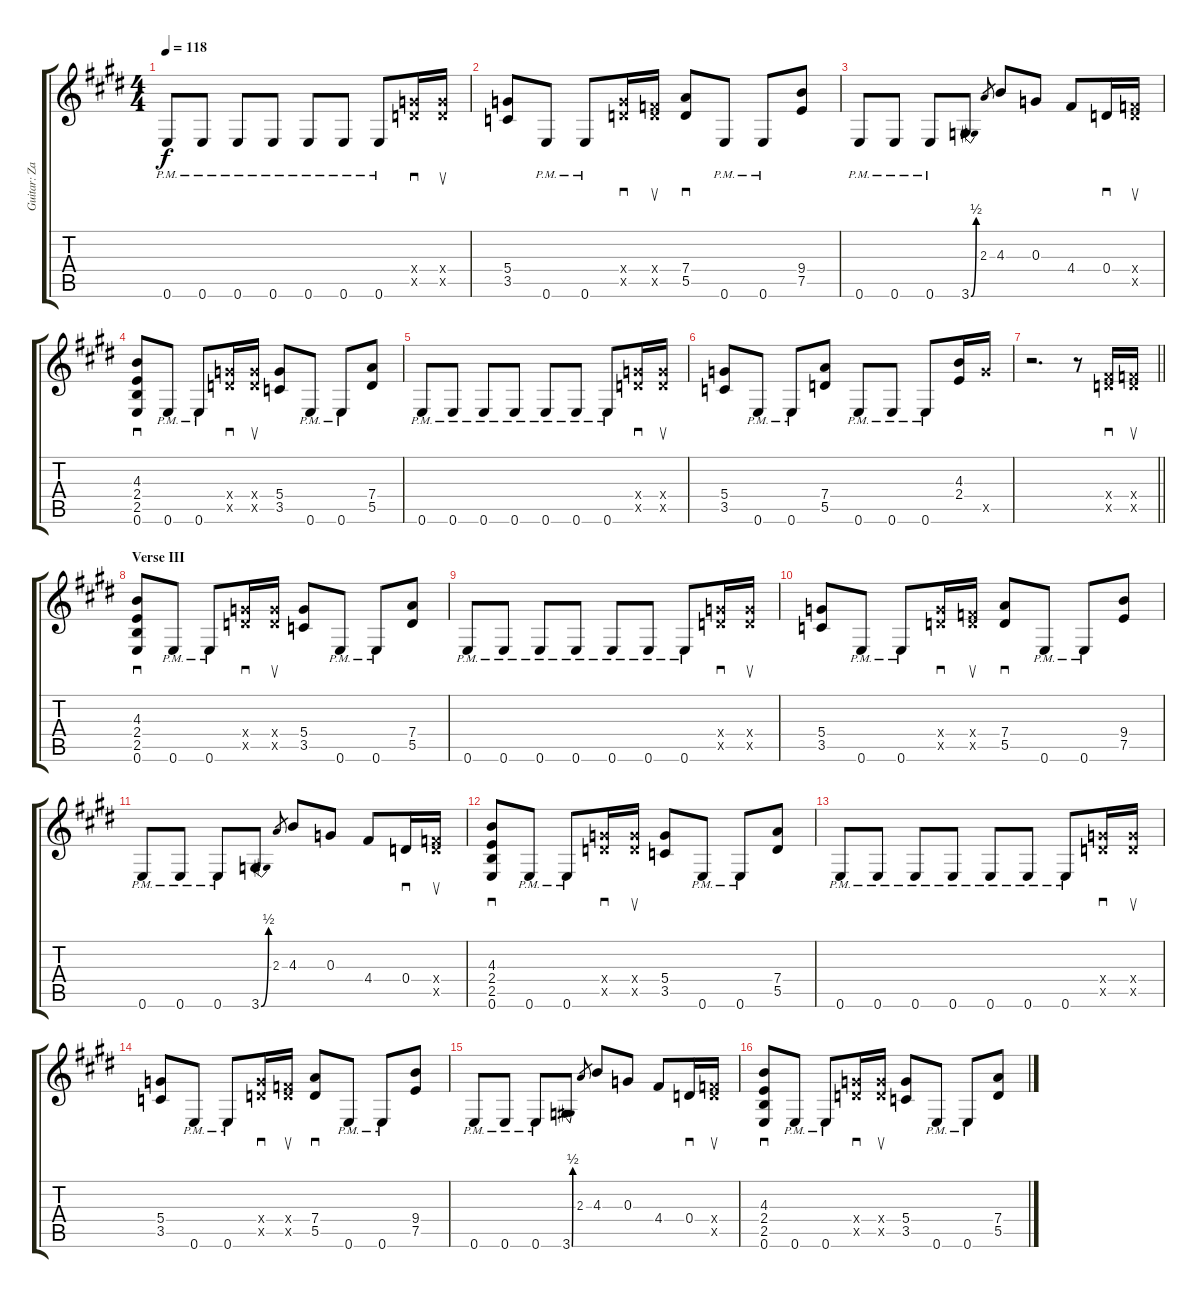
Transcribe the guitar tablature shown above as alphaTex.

\track ("Guitar: Zakk" "Guitar: Za") {instrument distortionguitar}
\staff {score tabs}
\tuning (E4 B3 G3 D3 A2 E2) {hide}
\ts (4 4)
\tempo 118
\clef g2
\ks e
0.6{pm}.8{dy f} 0.6{pm}.8 0.6{pm}.8 0.6{pm}.8 0.6{pm}.8 0.6{pm}.8 0.6{pm}.8 (5.4{x} 5.5{x}).16{sd} (5.4{x} 5.5{x}).16{su} |
(5.4 3.5).8 0.6{pm}.8 0.6{pm}.8 (5.4{x} 5.5{x}).16{sd} (3.4{x} 5.5{x}).16{su} (7.4 5.5).8{sd} 0.6{pm}.8 0.6{pm}.8 (9.4 7.5).8 |
0.6{pm}.8 0.6{pm}.8 0.6{pm}.8 3.6{be (bend 0 0 60 2)}.8 2.3.8{gr} 4.3.8 0.3.8 4.4.8 0.4.16{sd} (3.4{x} 5.5{x}).16{su} |
(4.3 2.4 2.5 0.6).8{sd} 0.6{pm}.8 0.6{pm}.8 (5.4{x} 5.5{x}).16{sd} (5.4{x} 5.5{x}).16{su} (5.4 3.5).8 0.6{pm}.8 0.6{pm}.8 (7.4 5.5).8 |
0.6{pm}.8 0.6{pm}.8 0.6{pm}.8 0.6{pm}.8 0.6{pm}.8 0.6{pm}.8 0.6{pm}.8 (5.4{x} 5.5{x}).16{sd} (5.4{x} 5.5{x}).16{su} |
(5.4 3.5).8 0.6{pm}.8 0.6{pm}.8 (7.4 5.5).8 0.6{pm}.8 0.6{pm}.8 0.6{pm}.8 (4.3 2.4).16 10.5{x}.16 |
\barLineRight lightlight
r.2{d} r.8 (4.4{x} 5.5{x}).16{sd} (3.4{x} 5.5{x}).16{su} |
\section ("" "Verse III")
(4.3 2.4 2.5 0.6).8{sd} 0.6{pm}.8 0.6{pm}.8 (5.4{x} 5.5{x}).16{sd} (5.4{x} 5.5{x}).16{su} (5.4 3.5).8 0.6{pm}.8 0.6{pm}.8 (7.4 5.5).8 |
0.6{pm}.8 0.6{pm}.8 0.6{pm}.8 0.6{pm}.8 0.6{pm}.8 0.6{pm}.8 0.6{pm}.8 (5.4{x} 5.5{x}).16{sd} (5.4{x} 5.5{x}).16{su} |
(5.4 3.5).8 0.6{pm}.8 0.6{pm}.8 (5.4{x} 5.5{x}).16{sd} (3.4{x} 5.5{x}).16{su} (7.4 5.5).8{sd} 0.6{pm}.8 0.6{pm}.8 (9.4 7.5).8 |
0.6{pm}.8 0.6{pm}.8 0.6{pm}.8 3.6{be (bend 0 0 60 2)}.8 2.3.8{gr} 4.3.8 0.3.8 4.4.8 0.4.16{sd} (3.4{x} 5.5{x}).16{su} |
(4.3 2.4 2.5 0.6).8{sd} 0.6{pm}.8 0.6{pm}.8 (5.4{x} 5.5{x}).16{sd} (5.4{x} 5.5{x}).16{su} (5.4 3.5).8 0.6{pm}.8 0.6{pm}.8 (7.4 5.5).8 |
0.6{pm}.8 0.6{pm}.8 0.6{pm}.8 0.6{pm}.8 0.6{pm}.8 0.6{pm}.8 0.6{pm}.8 (5.4{x} 5.5{x}).16{sd} (5.4{x} 5.5{x}).16{su} |
(5.4 3.5).8 0.6{pm}.8 0.6{pm}.8 (5.4{x} 5.5{x}).16{sd} (3.4{x} 5.5{x}).16{su} (7.4 5.5).8{sd} 0.6{pm}.8 0.6{pm}.8 (9.4 7.5).8 |
0.6{pm}.8 0.6{pm}.8 0.6{pm}.8 3.6{be (bend 0 0 60 2)}.8 2.3.8{gr} 4.3.8 0.3.8 4.4.8 0.4.16{sd} (3.4{x} 5.5{x}).16{su} |
(4.3 2.4 2.5 0.6).8{sd} 0.6{pm}.8 0.6{pm}.8 (5.4{x} 5.5{x}).16{sd} (5.4{x} 5.5{x}).16{su} (5.4 3.5).8 0.6{pm}.8 0.6{pm}.8 (7.4 5.5).8
